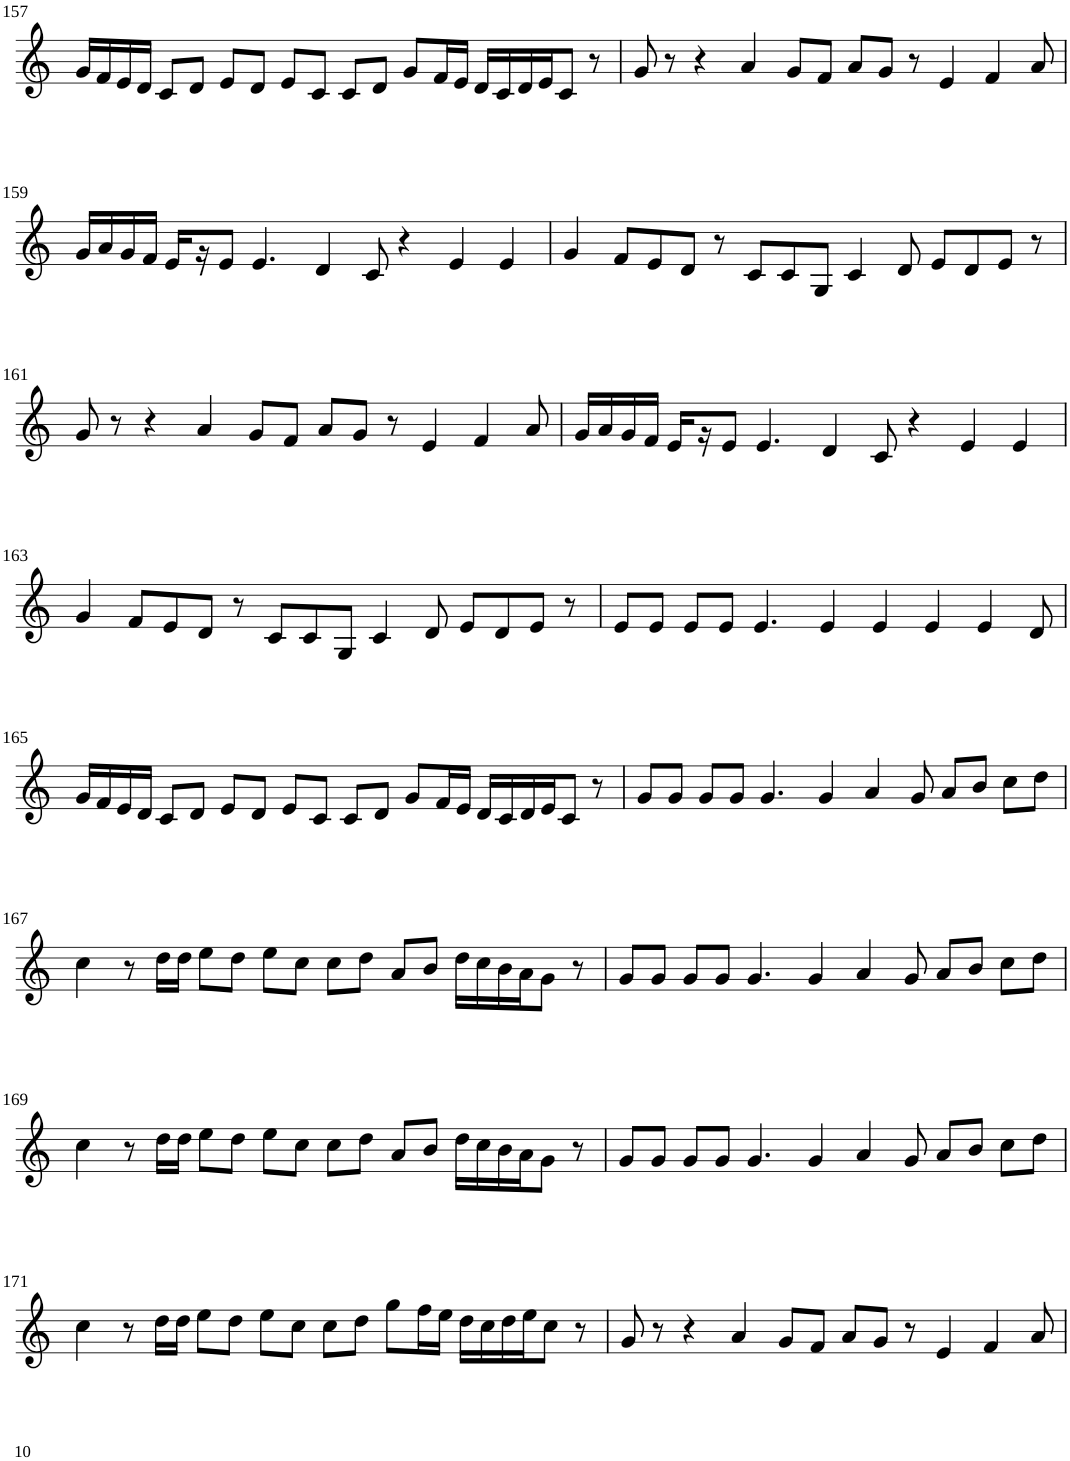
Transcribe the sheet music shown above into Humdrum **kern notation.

**kern
*part1
*staff1
*I"Violin
!!LO:PB:g=z
*clefG2
*k[]
*M8/4
=157
16g/LL
16f/
16e/
16d/JJ
8c/L
8d/J
8e/L
8d/J
8e/L
8c/J
8c/L
8d/J
8g/L
16f/L
16e/JJ
16d/LL
16c/
16d/
16e/J
8c/J
8r
=158
8g/
8r
4r
4a/
8g/L
8f/J
8a/L
8g/J
8r
4e/
4f/
8a/
!!LO:LB:g=z
=159
16g/LL
16a/
16g/
16f/JJ
16e/LL
16r
8e/J
4.e/
4d/
8c/
4r
4e/
4e/
=160
4g/
8f/L
8e/
8d/J
8r
8c/L
8c/
8G/J
4c/
8d/
8e/L
8d/
8e/J
8r
!!LO:LB:g=z
=161
8g/
8r
4r
4a/
8g/L
8f/J
8a/L
8g/J
8r
4e/
4f/
8a/
=162
16g/LL
16a/
16g/
16f/JJ
16e/LL
16r
8e/J
4.e/
4d/
8c/
4r
4e/
4e/
!!LO:LB:g=z
=163
4g/
8f/L
8e/
8d/J
8r
8c/L
8c/
8G/J
4c/
8d/
8e/L
8d/
8e/J
8r
=164
8e/L
8e/J
8e/L
8e/J
4.e/
4e/
4e/
4e/
4e/
8d/
!!LO:LB:g=z
=165
16g/LL
16f/
16e/
16d/JJ
8c/L
8d/J
8e/L
8d/J
8e/L
8c/J
8c/L
8d/J
8g/L
16f/L
16e/JJ
16d/LL
16c/
16d/
16e/J
8c/J
8r
=166
8g/L
8g/J
8g/L
8g/J
4.g/
4g/
4a/
8g/
8a/L
8b/J
8cc\L
8dd\J
!!LO:LB:g=z
=167
4cc\
8r
16dd\LL
16dd\JJ
8ee\L
8dd\J
8ee\L
8cc\J
8cc\L
8dd\J
8a/L
8b/J
16dd\LL
16cc\
16b\
16a\J
8g\J
8r
=168
8g/L
8g/J
8g/L
8g/J
4.g/
4g/
4a/
8g/
8a/L
8b/J
8cc\L
8dd\J
!!LO:LB:g=z
=169
4cc\
8r
16dd\LL
16dd\JJ
8ee\L
8dd\J
8ee\L
8cc\J
8cc\L
8dd\J
8a/L
8b/J
16dd\LL
16cc\
16b\
16a\J
8g\J
8r
=170
8g/L
8g/J
8g/L
8g/J
4.g/
4g/
4a/
8g/
8a/L
8b/J
8cc\L
8dd\J
!!LO:LB:g=z
=171
4cc\
8r
16dd\LL
16dd\JJ
8ee\L
8dd\J
8ee\L
8cc\J
8cc\L
8dd\J
8gg\L
16ff\L
16ee\JJ
16dd\LL
16cc\
16dd\
16ee\J
8cc\J
8r
=172
8g/
8r
4r
4a/
8g/L
8f/J
8a/L
8g/J
8r
4e/
4f/
8a/
=
*-
